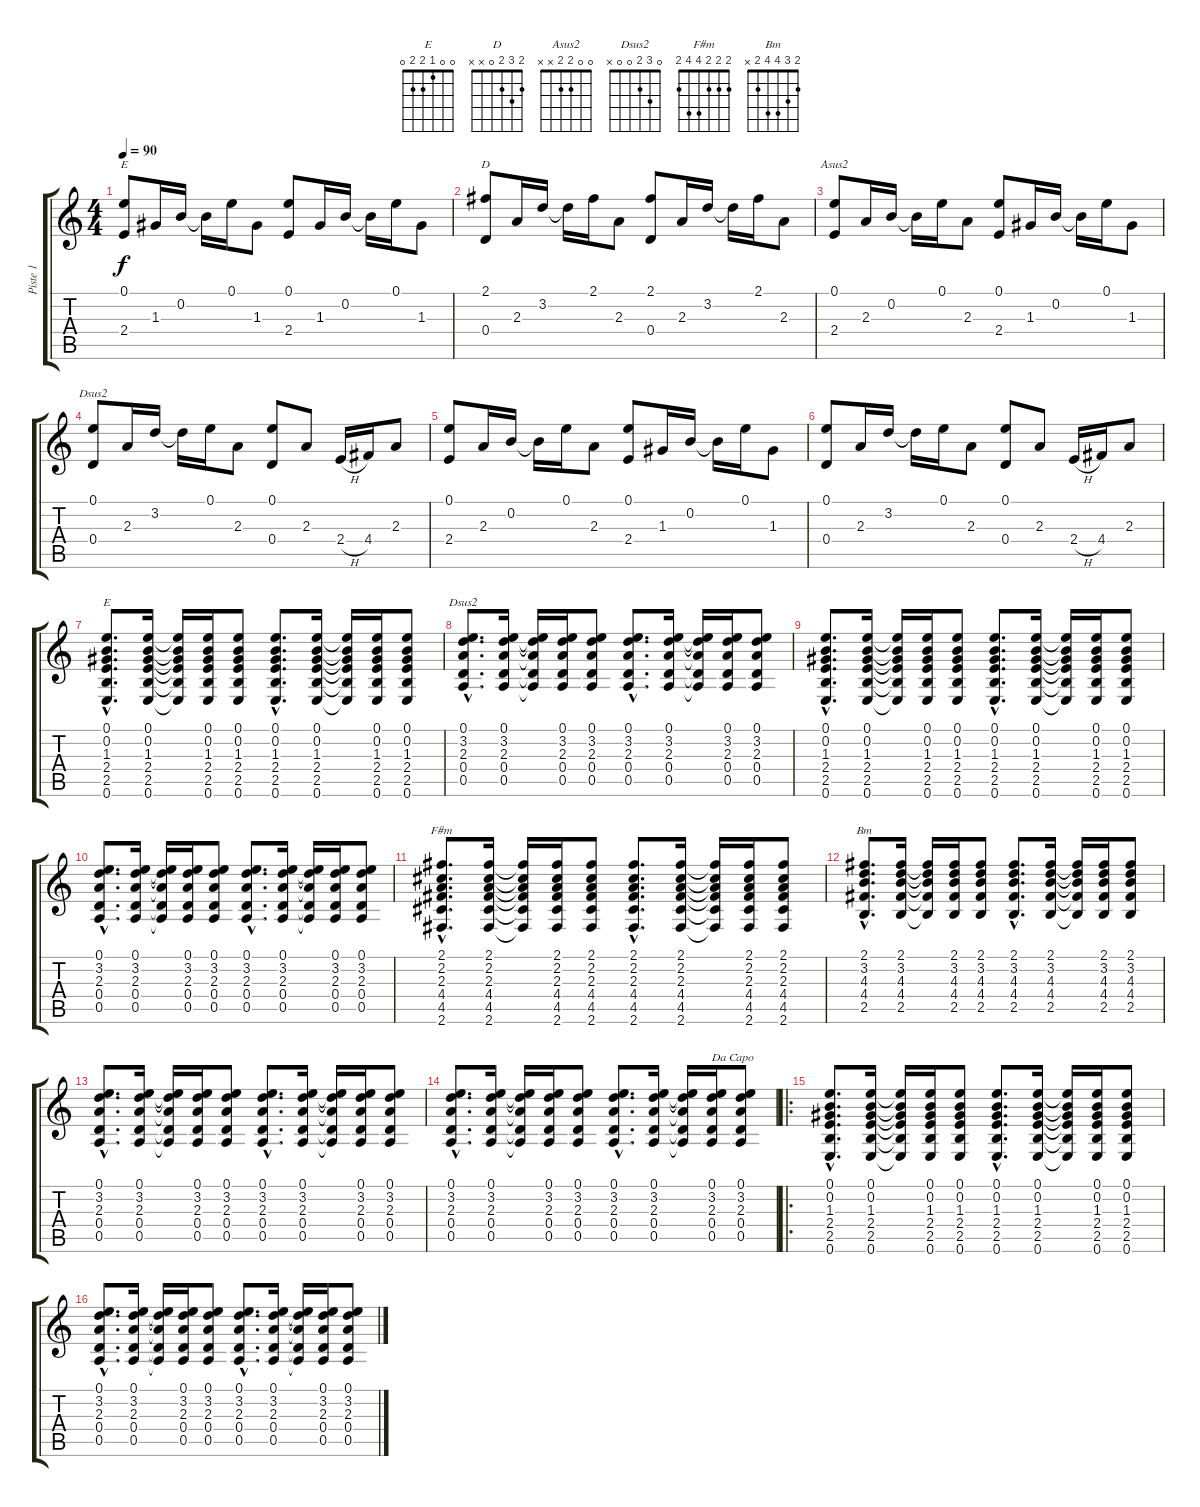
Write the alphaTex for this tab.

\track ("Piste 1" "Piste 1") {instrument acousticguitarnylon}
\staff {score tabs}
\tuning (E4 B3 G3 D3 A2 E2) {hide}
\chord ("E" 0 0 1 2 x x)
\chord ("D" 2 3 2 0 x x)
\chord ("Asus2" 0 0 2 2 x x)
\chord ("Dsus2" 0 3 2 0 x x)
\chord ("E" 0 0 1 2 2 0)
\chord ("Dsus2" 0 3 2 0 0 x)
\chord ("F#m" 2 2 2 4 4 2)
\chord ("Bm" 2 3 4 4 2 x)
\ts (4 4)
\tempo 90
\clef g2
\ks c
(0.1 2.4).8{ch "E" dy f} 1.3.16 0.2.16 0.2{t}.16 0.1.16 1.3.8 (0.1 2.4).8 1.3.16 0.2.16 0.2{t}.16 0.1.16 1.3.8 |
(2.1 0.4).8{ch "D"} 2.3.16 3.2.16 3.2{t}.16 2.1.16 2.3.8 (2.1 0.4).8 2.3.16 3.2.16 3.2{t}.16 2.1.16 2.3.8 |
(0.1 2.4).8{ch "Asus2"} 2.3.16 0.2.16 0.2{t}.16 0.1.16 2.3.8 (0.1 2.4).8 1.3.16 0.2.16 0.2{t}.16 0.1.16 1.3.8 |
(0.1 0.4).8{ch "Dsus2"} 2.3.16 3.2.16 3.2{t}.16 0.1.16 2.3.8 (0.1 0.4).8 2.3.8 2.4{h}.16 4.4.16 2.3.8 |
(0.1 2.4).8 2.3.16 0.2.16 0.2{t}.16 0.1.16 2.3.8 (0.1 2.4).8 1.3.16 0.2.16 0.2{t}.16 0.1.16 1.3.8 |
(0.1 0.4).8 2.3.16 3.2.16 3.2{t}.16 0.1.16 2.3.8 (0.1 0.4).8 2.3.8 2.4{h}.16 4.4.16 2.3.8 |
(0.1{hac} 0.2{hac} 1.3{hac} 2.4{hac} 2.5{hac} 0.6{hac}).8{d ch "E"} (0.1 0.2 1.3 2.4 2.5 0.6).16 (0.1{t} 0.2{t} 1.3{t} 2.4{t} 2.5{t} 0.6{t}).16 (0.1 0.2 1.3 2.4 2.5 0.6).16 (0.1 0.2 1.3 2.4 2.5 0.6).8 (0.1{hac} 0.2{hac} 1.3{hac} 2.4{hac} 2.5{hac} 0.6{hac}).8{d} (0.1 0.2 1.3 2.4 2.5 0.6).16 (0.1{t} 0.2{t} 1.3{t} 2.4{t} 2.5{t} 0.6{t}).16 (0.1 0.2 1.3 2.4 2.5 0.6).16 (0.1 0.2 1.3 2.4 2.5 0.6).8 |
(0.1{hac} 3.2{hac} 2.3{hac} 0.4{hac} 0.5{hac}).8{d ch "Dsus2"} (0.1 3.2 2.3 0.4 0.5).16 (0.1{t} 3.2{t} 2.3{t} 0.4{t} 0.5{t}).16 (0.1 3.2 2.3 0.4 0.5).16 (0.1 3.2 2.3 0.4 0.5).8 (0.1{hac} 3.2{hac} 2.3{hac} 0.4{hac} 0.5{hac}).8{d} (0.1 3.2 2.3 0.4 0.5).16 (0.1{t} 3.2{t} 2.3{t} 0.4{t} 0.5{t}).16 (0.1 3.2 2.3 0.4 0.5).16 (0.1 3.2 2.3 0.4 0.5).8 |
(0.1{hac} 0.2{hac} 1.3{hac} 2.4{hac} 2.5{hac} 0.6{hac}).8{d} (0.1 0.2 1.3 2.4 2.5 0.6).16 (0.1{t} 0.2{t} 1.3{t} 2.4{t} 2.5{t} 0.6{t}).16 (0.1 0.2 1.3 2.4 2.5 0.6).16 (0.1 0.2 1.3 2.4 2.5 0.6).8 (0.1{hac} 0.2{hac} 1.3{hac} 2.4{hac} 2.5{hac} 0.6{hac}).8{d} (0.1 0.2 1.3 2.4 2.5 0.6).16 (0.1{t} 0.2{t} 1.3{t} 2.4{t} 2.5{t} 0.6{t}).16 (0.1 0.2 1.3 2.4 2.5 0.6).16 (0.1 0.2 1.3 2.4 2.5 0.6).8 |
(0.1{hac} 3.2{hac} 2.3{hac} 0.4{hac} 0.5{hac}).8{d} (0.1 3.2 2.3 0.4 0.5).16 (0.1{t} 3.2{t} 2.3{t} 0.4{t} 0.5{t}).16 (0.1 3.2 2.3 0.4 0.5).16 (0.1 3.2 2.3 0.4 0.5).8 (0.1{hac} 3.2{hac} 2.3{hac} 0.4{hac} 0.5{hac}).8{d} (0.1 3.2 2.3 0.4 0.5).16 (0.1{t} 3.2{t} 2.3{t} 0.4{t} 0.5{t}).16 (0.1 3.2 2.3 0.4 0.5).16 (0.1 3.2 2.3 0.4 0.5).8 |
(2.1{hac} 2.2{hac} 2.3{hac} 4.4{hac} 4.5{hac} 2.6{hac}).8{d ch "F#m"} (2.1 2.2 2.3 4.4 4.5 2.6).16 (2.1{t} 2.2{t} 2.3{t} 4.4{t} 4.5{t} 2.6{t}).16 (2.1 2.2 2.3 4.4 4.5 2.6).16 (2.1 2.2 2.3 4.4 4.5 2.6).8 (2.1{hac} 2.2{hac} 2.3{hac} 4.4{hac} 4.5{hac} 2.6{hac}).8{d} (2.1 2.2 2.3 4.4 4.5 2.6).16 (2.1{t} 2.2{t} 2.3{t} 4.4{t} 4.5{t} 2.6{t}).16 (2.1 2.2 2.3 4.4 4.5 2.6).16 (2.1 2.2 2.3 4.4 4.5 2.6).8 |
(2.1{hac} 3.2{hac} 4.3{hac} 4.4{hac} 2.5{hac}).8{d ch "Bm"} (2.1 3.2 4.3 4.4 2.5).16 (2.1{t} 3.2{t} 4.3{t} 4.4{t} 2.5{t}).16 (2.1 3.2 4.3 4.4 2.5).16 (2.1 3.2 4.3 4.4 2.5).8 (2.1{hac} 3.2{hac} 4.3{hac} 4.4{hac} 2.5{hac}).8{d} (2.1 3.2 4.3 4.4 2.5).16 (2.1{t} 3.2{t} 4.3{t} 4.4{t} 2.5{t}).16 (2.1 3.2 4.3 4.4 2.5).16 (2.1 3.2 4.3 4.4 2.5).8 |
(0.1{hac} 3.2{hac} 2.3{hac} 0.4{hac} 0.5{hac}).8{d} (0.1 3.2 2.3 0.4 0.5).16 (0.1{t} 3.2{t} 2.3{t} 0.4{t} 0.5{t}).16 (0.1 3.2 2.3 0.4 0.5).16 (0.1 3.2 2.3 0.4 0.5).8 (0.1{hac} 3.2{hac} 2.3{hac} 0.4{hac} 0.5{hac}).8{d} (0.1 3.2 2.3 0.4 0.5).16 (0.1{t} 3.2{t} 2.3{t} 0.4{t} 0.5{t}).16 (0.1 3.2 2.3 0.4 0.5).16 (0.1 3.2 2.3 0.4 0.5).8 |
(0.1{hac} 3.2{hac} 2.3{hac} 0.4{hac} 0.5{hac}).8{d} (0.1 3.2 2.3 0.4 0.5).16 (0.1{t} 3.2{t} 2.3{t} 0.4{t} 0.5{t}).16 (0.1 3.2 2.3 0.4 0.5).16 (0.1 3.2 2.3 0.4 0.5).8 (0.1{hac} 3.2{hac} 2.3{hac} 0.4{hac} 0.5{hac}).8{d} (0.1 3.2 2.3 0.4 0.5).16 (0.1{t} 3.2{t} 2.3{t} 0.4{t} 0.5{t}).16 (0.1 3.2 2.3 0.4 0.5).16{txt "Da Capo"} (0.1 3.2 2.3 0.4 0.5).8 |
\ro
(0.1{hac} 0.2{hac} 1.3{hac} 2.4{hac} 2.5{hac} 0.6{hac}).8{d} (0.1 0.2 1.3 2.4 2.5 0.6).16 (0.1{t} 0.2{t} 1.3{t} 2.4{t} 2.5{t} 0.6{t}).16 (0.1 0.2 1.3 2.4 2.5 0.6).16 (0.1 0.2 1.3 2.4 2.5 0.6).8 (0.1{hac} 0.2{hac} 1.3{hac} 2.4{hac} 2.5{hac} 0.6{hac}).8{d} (0.1 0.2 1.3 2.4 2.5 0.6).16 (0.1{t} 0.2{t} 1.3{t} 2.4{t} 2.5{t} 0.6{t}).16 (0.1 0.2 1.3 2.4 2.5 0.6).16 (0.1 0.2 1.3 2.4 2.5 0.6).8 |
(0.1{hac} 3.2{hac} 2.3{hac} 0.4{hac} 0.5{hac}).8{d} (0.1 3.2 2.3 0.4 0.5).16 (0.1{t} 3.2{t} 2.3{t} 0.4{t} 0.5{t}).16 (0.1 3.2 2.3 0.4 0.5).16 (0.1 3.2 2.3 0.4 0.5).8 (0.1{hac} 3.2{hac} 2.3{hac} 0.4{hac} 0.5{hac}).8{d} (0.1 3.2 2.3 0.4 0.5).16 (0.1{t} 3.2{t} 2.3{t} 0.4{t} 0.5{t}).16 (0.1 3.2 2.3 0.4 0.5).16 (0.1 3.2 2.3 0.4 0.5).8
